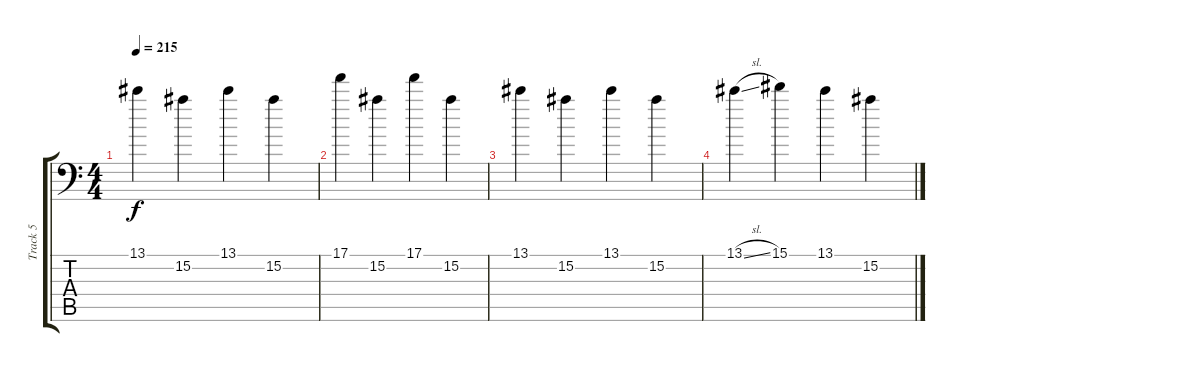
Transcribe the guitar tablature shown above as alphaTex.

\track ("Track 5" "Track 5") {instrument overdrivenguitar}
\staff {score tabs}
\tuning (C4 G3 Eb3 Bb2 F2 Bb1) {hide}
\ts (4 4)
\tempo 215
\clef f4
\ks c
13.1.4{dy f} 15.2.4 13.1.4 15.2.4 |
17.1.4 15.2.4 17.1.4 15.2.4 |
13.1.4 15.2.4 13.1.4 15.2.4 |
13.1{sl}.4 15.1.4 13.1.4 15.2.4
